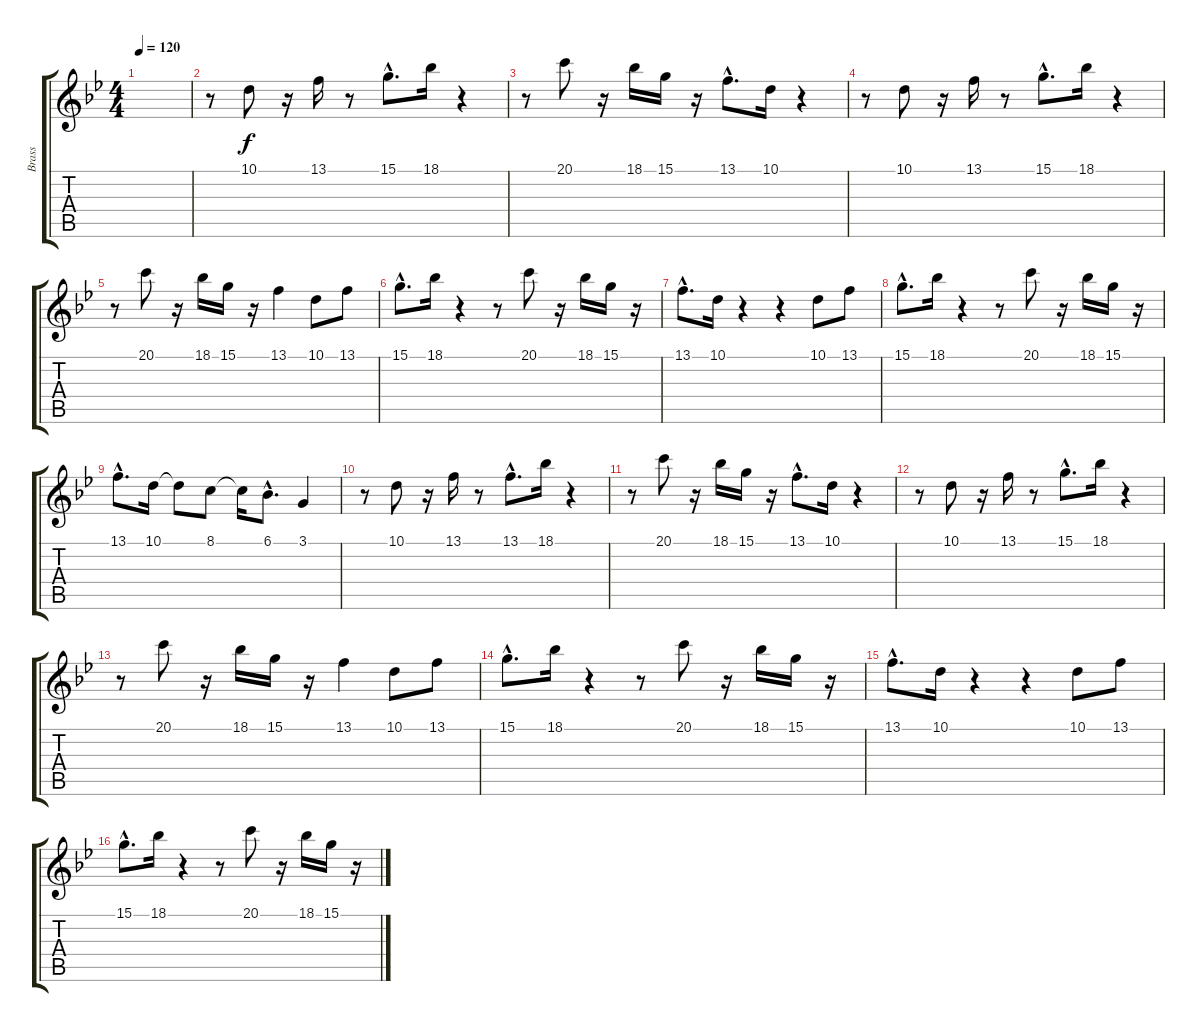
\track ("Brass" "Brass") {instrument brasssection}
\staff {score tabs}
\tuning (E4 B3 G3 D3 A2 E2) {hide}
\ts (4 4)
\tempo 120
\clef g2
\ks bb
|
r.8 10.1.8 r.16 13.1.16 r.8 15.1{hac}.8{d} 18.1.16 r.4 |
r.8 20.1.8 r.16 18.1.16 15.1.16 r.16 13.1{hac}.8{d} 10.1.16 r.4 |
r.8 10.1.8 r.16 13.1.16 r.8 15.1{hac}.8{d} 18.1.16 r.4 |
r.8 20.1.8 r.16 18.1.16 15.1.16 r.16 13.1.4 10.1.8 13.1.8 |
15.1{hac}.8{d} 18.1.16 r.4 r.8 20.1.8 r.16 18.1.16 15.1.16 r.16 |
13.1{hac}.8{d} 10.1.16 r.4 r.4 10.1.8 13.1.8 |
15.1{hac}.8{d} 18.1.16 r.4 r.8 20.1.8 r.16 18.1.16 15.1.16 r.16 |
13.1{hac}.8{d} 10.1.16 10.1{t}.8 8.1.8 8.1{t}.16 6.1{hac}.8{d} 3.1.4 |
r.8 10.1.8 r.16 13.1.16 r.8 13.1{hac}.8{d} 18.1.16 r.4 |
r.8 20.1.8 r.16 18.1.16 15.1.16 r.16 13.1{hac}.8{d} 10.1.16 r.4 |
r.8 10.1.8 r.16 13.1.16 r.8 15.1{hac}.8{d} 18.1.16 r.4 |
r.8 20.1.8 r.16 18.1.16 15.1.16 r.16 13.1.4 10.1.8 13.1.8 |
15.1{hac}.8{d} 18.1.16 r.4 r.8 20.1.8 r.16 18.1.16 15.1.16 r.16 |
13.1{hac}.8{d} 10.1.16 r.4 r.4 10.1.8 13.1.8 |
15.1{hac}.8{d} 18.1.16 r.4 r.8 20.1.8 r.16 18.1.16 15.1.16 r.16
